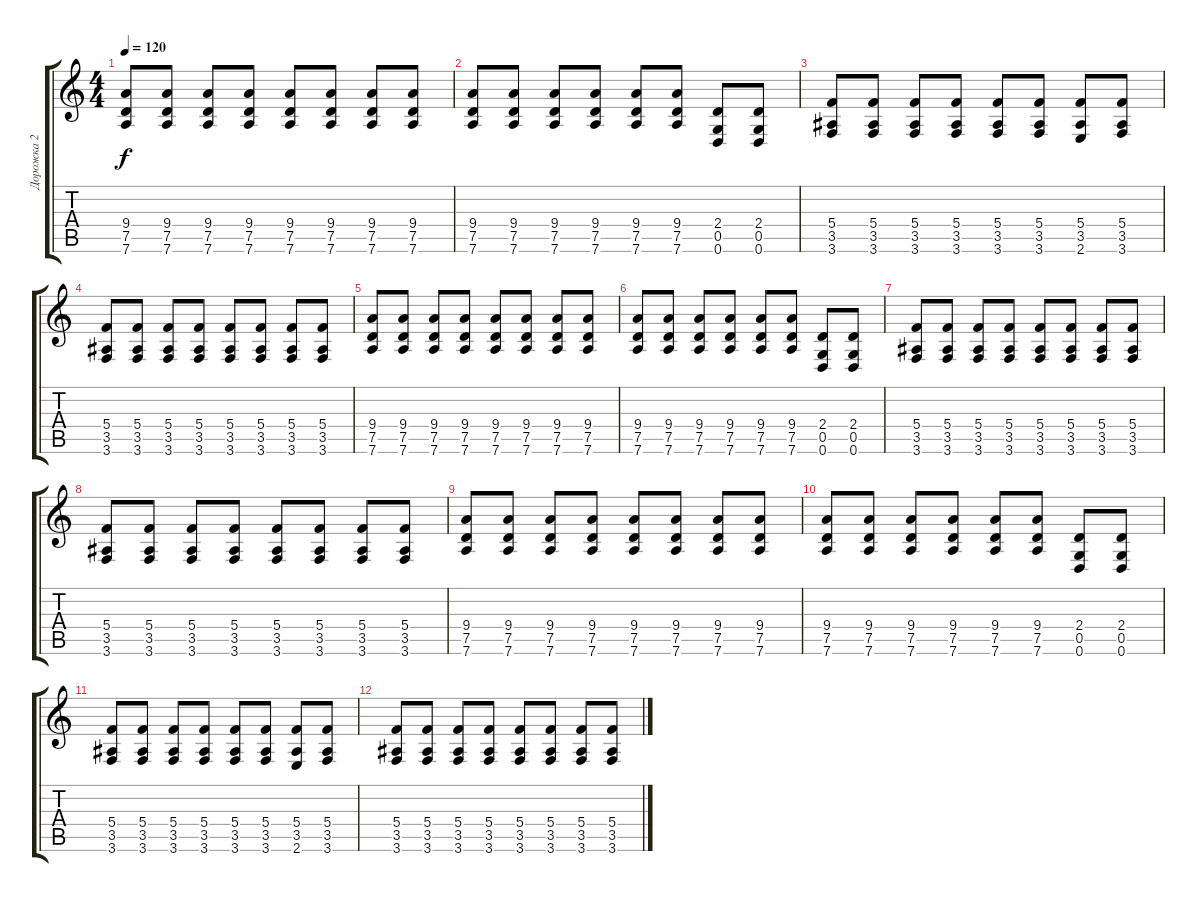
\track ("Дорожка 2" "Дорожка 2") {instrument distortionguitar}
\staff {score tabs}
\tuning (D4 A3 F3 C3 G2 D2) {hide}
\ts (4 4)
\tempo 120
\clef g2
\ks c
(9.4 7.5 7.6).8{dy f} (9.4 7.5 7.6).8 (9.4 7.5 7.6).8 (9.4 7.5 7.6).8 (9.4 7.5 7.6).8 (9.4 7.5 7.6).8 (9.4 7.5 7.6).8 (9.4 7.5 7.6).8 |
(9.4 7.5 7.6).8 (9.4 7.5 7.6).8 (9.4 7.5 7.6).8 (9.4 7.5 7.6).8 (9.4 7.5 7.6).8 (9.4 7.5 7.6).8 (2.4 0.5 0.6).8 (2.4 0.5 0.6).8 |
(5.4 3.5 3.6).8 (5.4 3.5 3.6).8 (5.4 3.5 3.6).8 (5.4 3.5 3.6).8 (5.4 3.5 3.6).8 (5.4 3.5 3.6).8 (5.4 3.5 2.6).8 (5.4 3.5 3.6).8 |
(5.4 3.5 3.6).8 (5.4 3.5 3.6).8 (5.4 3.5 3.6).8 (5.4 3.5 3.6).8 (5.4 3.5 3.6).8 (5.4 3.5 3.6).8 (5.4 3.5 3.6).8 (5.4 3.5 3.6).8 |
(9.4 7.5 7.6).8{volume 16} (9.4 7.5 7.6).8 (9.4 7.5 7.6).8 (9.4 7.5 7.6).8 (9.4 7.5 7.6).8 (9.4 7.5 7.6).8 (9.4 7.5 7.6).8 (9.4 7.5 7.6).8 |
(9.4 7.5 7.6).8 (9.4 7.5 7.6).8 (9.4 7.5 7.6).8 (9.4 7.5 7.6).8 (9.4 7.5 7.6).8 (9.4 7.5 7.6).8 (2.4 0.5 0.6).8 (2.4 0.5 0.6).8 |
(5.4 3.5 3.6).8 (5.4 3.5 3.6).8 (5.4 3.5 3.6).8 (5.4 3.5 3.6).8 (5.4 3.5 3.6).8 (5.4 3.5 3.6).8 (5.4 3.5 3.6).8 (5.4 3.5 3.6).8 |
(5.4 3.5 3.6).8 (5.4 3.5 3.6).8 (5.4 3.5 3.6).8 (5.4 3.5 3.6).8 (5.4 3.5 3.6).8 (5.4 3.5 3.6).8 (5.4 3.5 3.6).8 (5.4 3.5 3.6).8 |
(9.4 7.5 7.6).8 (9.4 7.5 7.6).8 (9.4 7.5 7.6).8 (9.4 7.5 7.6).8 (9.4 7.5 7.6).8 (9.4 7.5 7.6).8 (9.4 7.5 7.6).8 (9.4 7.5 7.6).8 |
(9.4 7.5 7.6).8 (9.4 7.5 7.6).8 (9.4 7.5 7.6).8 (9.4 7.5 7.6).8 (9.4 7.5 7.6).8 (9.4 7.5 7.6).8 (2.4 0.5 0.6).8 (2.4 0.5 0.6).8 |
(5.4 3.5 3.6).8 (5.4 3.5 3.6).8 (5.4 3.5 3.6).8 (5.4 3.5 3.6).8 (5.4 3.5 3.6).8 (5.4 3.5 3.6).8 (5.4 3.5 2.6).8 (5.4 3.5 3.6).8 |
(5.4 3.5 3.6).8 (5.4 3.5 3.6).8 (5.4 3.5 3.6).8 (5.4 3.5 3.6).8 (5.4 3.5 3.6).8 (5.4 3.5 3.6).8 (5.4 3.5 3.6).8 (5.4 3.5 3.6).8
